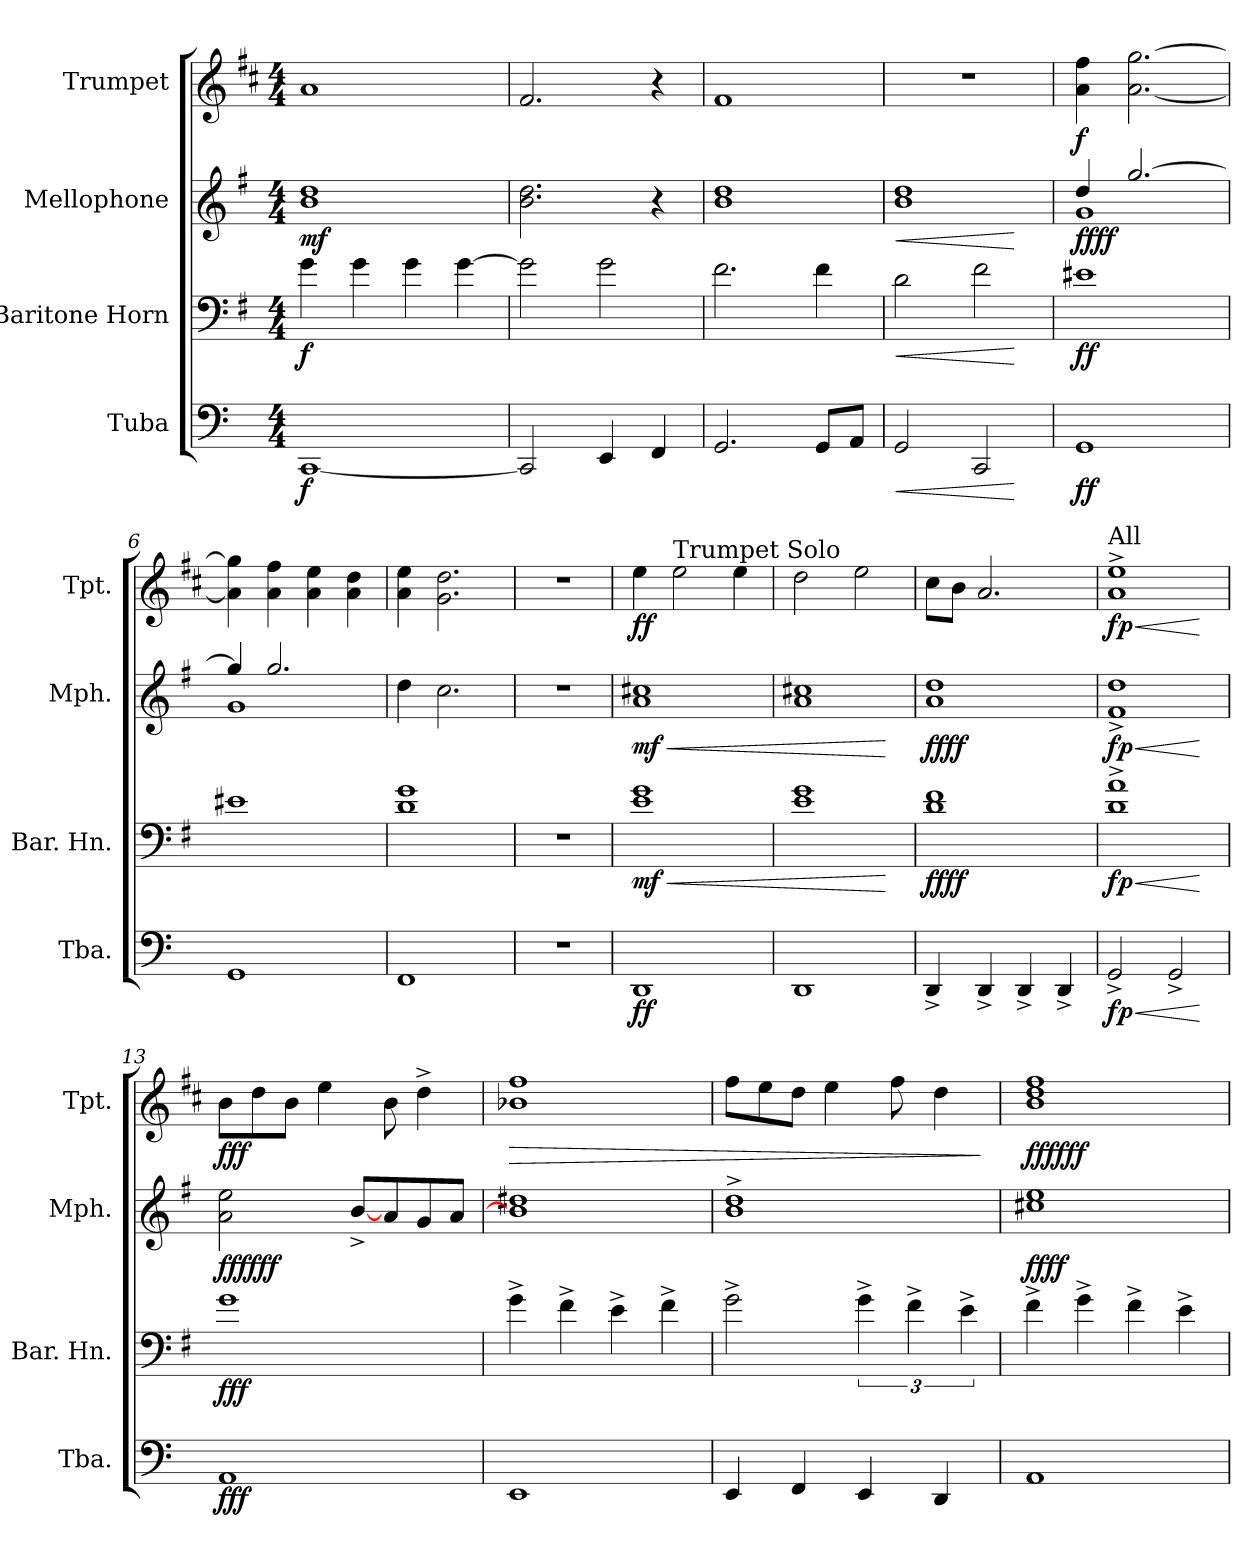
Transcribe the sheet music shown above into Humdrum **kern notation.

**kern	**dynam	**kern	**dynam	**kern	**dynam	**kern	**dynam
*part4	*part4	*part3	*part3	*part2	*part2	*part1	*part1
*staff4	*staff4	*staff3	*staff3	*staff2	*staff2	*staff1	*staff1
*I"Tuba	*	*I"Baritone Horn	*	*I"Mellophone	*	*I"Trumpet	*
*I'Tba.	*	*I'Bar. Hn.	*	*I'Mph.	*	*I'Tpt.	*
*clefF4	*	*clefF4	*	*clefG2	*	*clefG2	*
*	*	*ITrd4c7	*	*ITrd4c7	*	*ITrd1c2	*
*k[]	*	*k[]	*	*k[]	*	*k[]	*
*M4/4	*	*M4/4	*	*M4/4	*	*M4/4	*
*MM125	*	*MM125	*	*MM125	*	*MM125	*
=1	=1	=1	=1	=1	=1	=1	=1
!	!LO:DY:b	!	!LO:DY:b	!	!LO:DY:b	!	!
[1CC	f	4c\	f	1e 1g	mf	1g	.
.	.	4c\	.	.	.	.	.
.	.	4c\	.	.	.	.	.
.	.	[4c\	.	.	.	.	.
=2	=2	=2	=2	=2	=2	=2	=2
2CC/]	.	2c\]	.	2.e\ 2.g\	.	2.e/	.
4EE/	.	2c\	.	.	.	.	.
4FF/	.	.	.	4r	.	4r	.
=3	=3	=3	=3	=3	=3	=3	=3
2.GG/	.	2.B\	.	1e 1g	.	1e	.
8GG/L	.	4B\	.	.	.	.	.
8AA/J	.	.	.	.	.	.	.
=4	=4	=4	=4	=4	=4	=4	=4
!	!LO:HP:b	!	!LO:HP:b	!	!LO:HP:b	!	!
2GG/	<	2G\	<	1e 1g	<	1r	.
2CC/	.	2B\	.	.	.	.	.
.	[	.	[	.	[	.	.
=5	=5	=5	=5	=5	=5	=5	=5
*	*	*	*	*^	*	*	*
!	!LO:DY:b	!	!LO:DY:b	!	!	!LO:DY:b	!	!
!	!	!	!	!	!	!LO:DY:n=1:b	!	!LO:DY:b
1GG	ff	1A#X	ff	4g/	1c	ff ff	4g\ 4ee\	f
.	.	.	.	[2.cc/	.	.	[2.g\ [2.ff\	.
=6	=6	=6	=6	=6	=6	=6	=6	=6
1GG	.	1A#X	.	4cc/]	1c	.	4g\] 4ff\]	.
.	.	.	.	2.cc/	.	.	4g\ 4ee\	.
.	.	.	.	.	.	.	4g\ 4dd\	.
.	.	.	.	.	.	.	4g\ 4cc\	.
*	*	*	*	*v	*v	*	*	*
=7	=7	=7	=7	=7	=7	=7	=7
1FF	.	1G 1c	.	4g\	.	4g\ 4dd\	.
.	.	.	.	2.f\	.	2.f\ 2.cc\	.
=8	=8	=8	=8	=8	=8	=8	=8
1r	.	1r	.	1r	.	1r	.
=9	=9	=9	=9	=9	=9	=9	=9
!	!LO:DY:b	!	!LO:HP:b	!	!LO:HP:b	!	!
!	!	!	!LO:DY:n=1:b	!	!LO:DY:n=1:b	!	!LO:DY:b
1DD	ff	1A 1c	< mf	1d 1f#X	< mf	4dd\	ff
!	!	!	!	!	!	!LO:TX:a:t=Trumpet Solo	!
.	.	.	.	.	.	2dd\	.
.	.	.	.	.	.	4dd\	.
!!LO:LB:g=z
=10	=10	=10	=10	=10	=10	=10	=10
1DD	.	1A 1c	.	1d 1f#X	.	2cc\	.
.	.	.	.	.	.	2dd\	.
.	.	.	[	.	[	.	.
=11	=11	=11	=11	=11	=11	=11	=11
!	!	!	!LO:DY:b	!	!	!	!
!	!	!	!LO:DY:n=1:b	!	!LO:DY:b	!	!
!	!	!	!	!	!LO:DY:n=1:b	!	!
4DD^/	.	1G 1B	ff ff	1d 1g	ff ff	8b\L	.
.	.	.	.	.	.	8a\J	.
4DD^/	.	.	.	.	.	2.g/	.
4DD^/	.	.	.	.	.	.	.
4DD^/	.	.	.	.	.	.	.
=12	=12	=12	=12	=12	=12	=12	=12
!	!	!	!	!	!	!LO:TX:a:t=All	!
!	!LO:HP:b	!	!LO:HP:b	!	!LO:HP:b	!	!LO:HP:b
!	!LO:DY:n=1:b	!	!LO:DY:n=1:b	!	!LO:DY:n=1:b	!	!LO:DY:n=1:b
2GG^/	< fp	1G^ 1d^	< fp	1B^ 1g^	< fp	1g^ 1dd^	< fp
2GG^/	.	.	.	.	.	.	.
.	[	.	[	.	[	.	[
=13	=13	=13	=13	=13	=13	=13	=13
!	!LO:DY:b	!	!LO:DY:b	!	!LO:DY:b	!	!
!	!	!	!	!	!LO:DY:n=1:b	!	!LO:DY:b
1AA	fff	1c	fff	2d\ 2a\	fff fff	8a\L	fff
*	*	*	*	*	*	*MM135	*
.	.	.	.	.	.	8cc\	.
.	.	.	.	.	.	8a\J	.
.	.	.	.	.	.	4dd\	.
.	.	.	.	[8e^/L	.	.	.
.	.	.	.	8d/	.	8a\	.
.	.	.	.	8c/	.	4cc^\	.
.	.	.	.	8d/J	.	.	.
=14	=14	=14	=14	=14	=14	=14	=14
!	!	!	!	!	!	!	!LO:HP:b
1EE	.	4c^\	.	1e] 1g#X	.	1a-X 1ee	>
.	.	4B^\	.	.	.	.	.
.	.	4A^\	.	.	.	.	.
.	.	4B^\	.	.	.	.	.
=15	=15	=15	=15	=15	=15	=15	=15
4EE/	.	2c^\	.	1e^ 1g^	.	8ee\L	.
.	.	.	.	.	.	8dd\	.
4FF/	.	.	.	.	.	8cc\J	.
.	.	.	.	.	.	4dd\	.
4EE/	.	6c^\	.	.	.	.	.
.	.	.	.	.	.	8ee\	.
.	.	6B^\	.	.	.	.	.
4DD/	.	.	.	.	.	4cc\	.
.	.	6A^\	.	.	.	.	.
.	.	.	.	.	.	.	]
=16	=16	=16	=16	=16	=16	=16	=16
!	!	!	!	!	!LO:DY:b	!	!
!	!	!	!	!	!LO:DY:n=1:b	!	!LO:DY:b
!	!	!	!	!	!	!	!LO:DY:n=1:b
!	!	!	!	!	!	!	!LO:DY:n=2:b
1AA	.	4B^\	.	1f#X 1a	ff ff	1a 1cc 1ee	ff ff ff
.	.	4c^\	.	.	.	.	.
.	.	4B^\	.	.	.	.	.
.	.	4A^\	.	.	.	.	.
=	=	=	=	=	=	=	=
*-	*-	*-	*-	*-	*-	*-	*-
